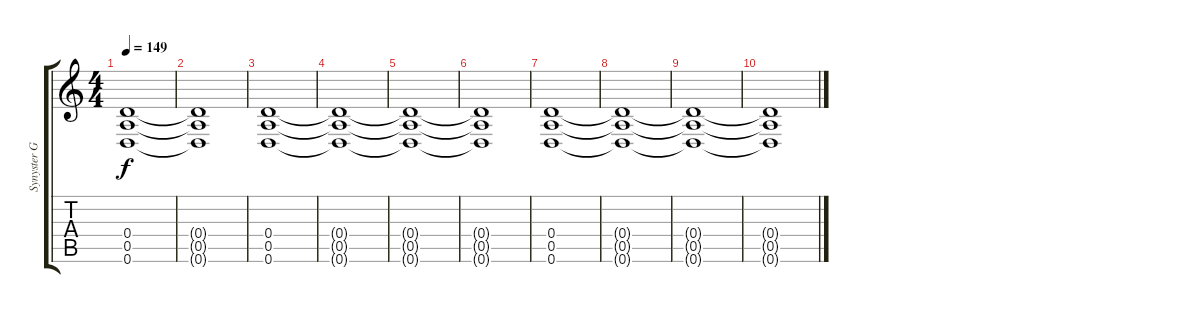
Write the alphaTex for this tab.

\track ("Synyster Gates II" "Synyster G") {instrument distortionguitar}
\staff {score tabs}
\tuning (E4 B3 G3 D3 A2 D2) {hide}
\ts (4 4)
\tempo 149
\clef g2
\ks c
(0.4{t} 0.5{t} 0.6{t}).1{dy f} |
(0.4{t} 0.5{t} 0.6{t}).1 |
(0.4 0.5 0.6).1 |
(0.4{t} 0.5{t} 0.6{t}).1 |
(0.4{t} 0.5{t} 0.6{t}).1 |
(0.4{t} 0.5{t} 0.6{t}).1 |
(0.4 0.5 0.6).1 |
(0.4{t} 0.5{t} 0.6{t}).1 |
(0.4{t} 0.5{t} 0.6{t}).1 |
(0.4{t} 0.5{t} 0.6{t}).1
